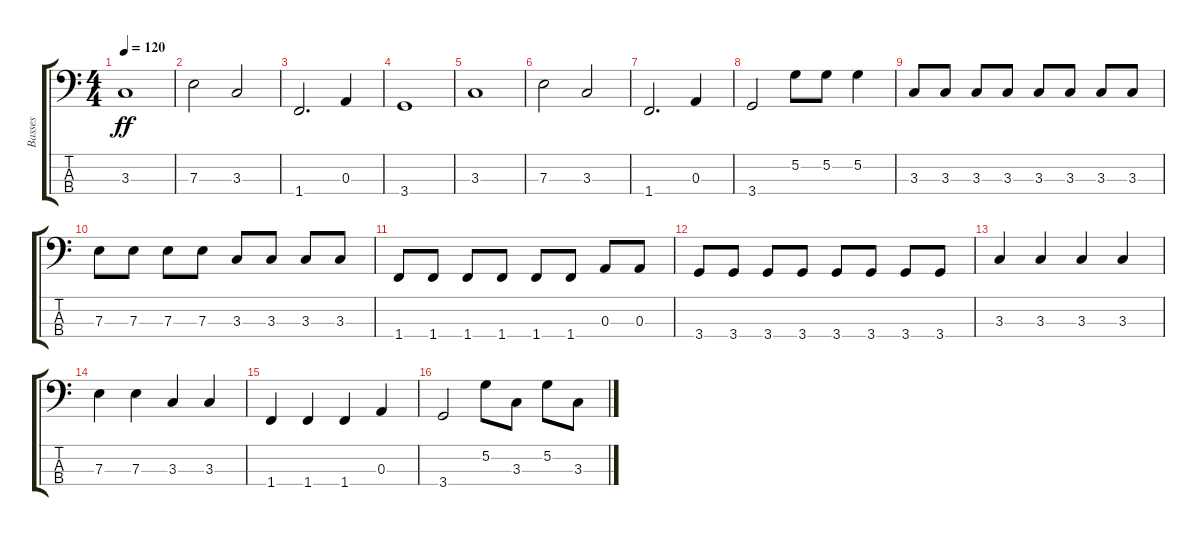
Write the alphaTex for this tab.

\track ("Basses" "Basses") {instrument electricbassfinger}
\staff {score tabs}
\tuning (G2 D2 A1 E1) {hide}
\ts (4 4)
\tempo 120
\clef f4
\ks c
3.3.1{dy ff} |
7.3.2 3.3.2 |
1.4.2{d} 0.3.4 |
3.4.1 |
3.3.1 |
7.3.2 3.3.2 |
1.4.2{d} 0.3.4 |
3.4.2 5.2.8 5.2.8 5.2.4 |
3.3.8 3.3.8 3.3.8 3.3.8 3.3.8 3.3.8 3.3.8 3.3.8 |
7.3.8 7.3.8 7.3.8 7.3.8 3.3.8 3.3.8 3.3.8 3.3.8 |
1.4.8 1.4.8 1.4.8 1.4.8 1.4.8 1.4.8 0.3.8 0.3.8 |
3.4.8 3.4.8 3.4.8 3.4.8 3.4.8 3.4.8 3.4.8 3.4.8 |
3.3.4 3.3.4 3.3.4 3.3.4 |
7.3.4 7.3.4 3.3.4 3.3.4 |
1.4.4 1.4.4 1.4.4 0.3.4 |
3.4.2 5.2.8 3.3.8 5.2.8 3.3.8
